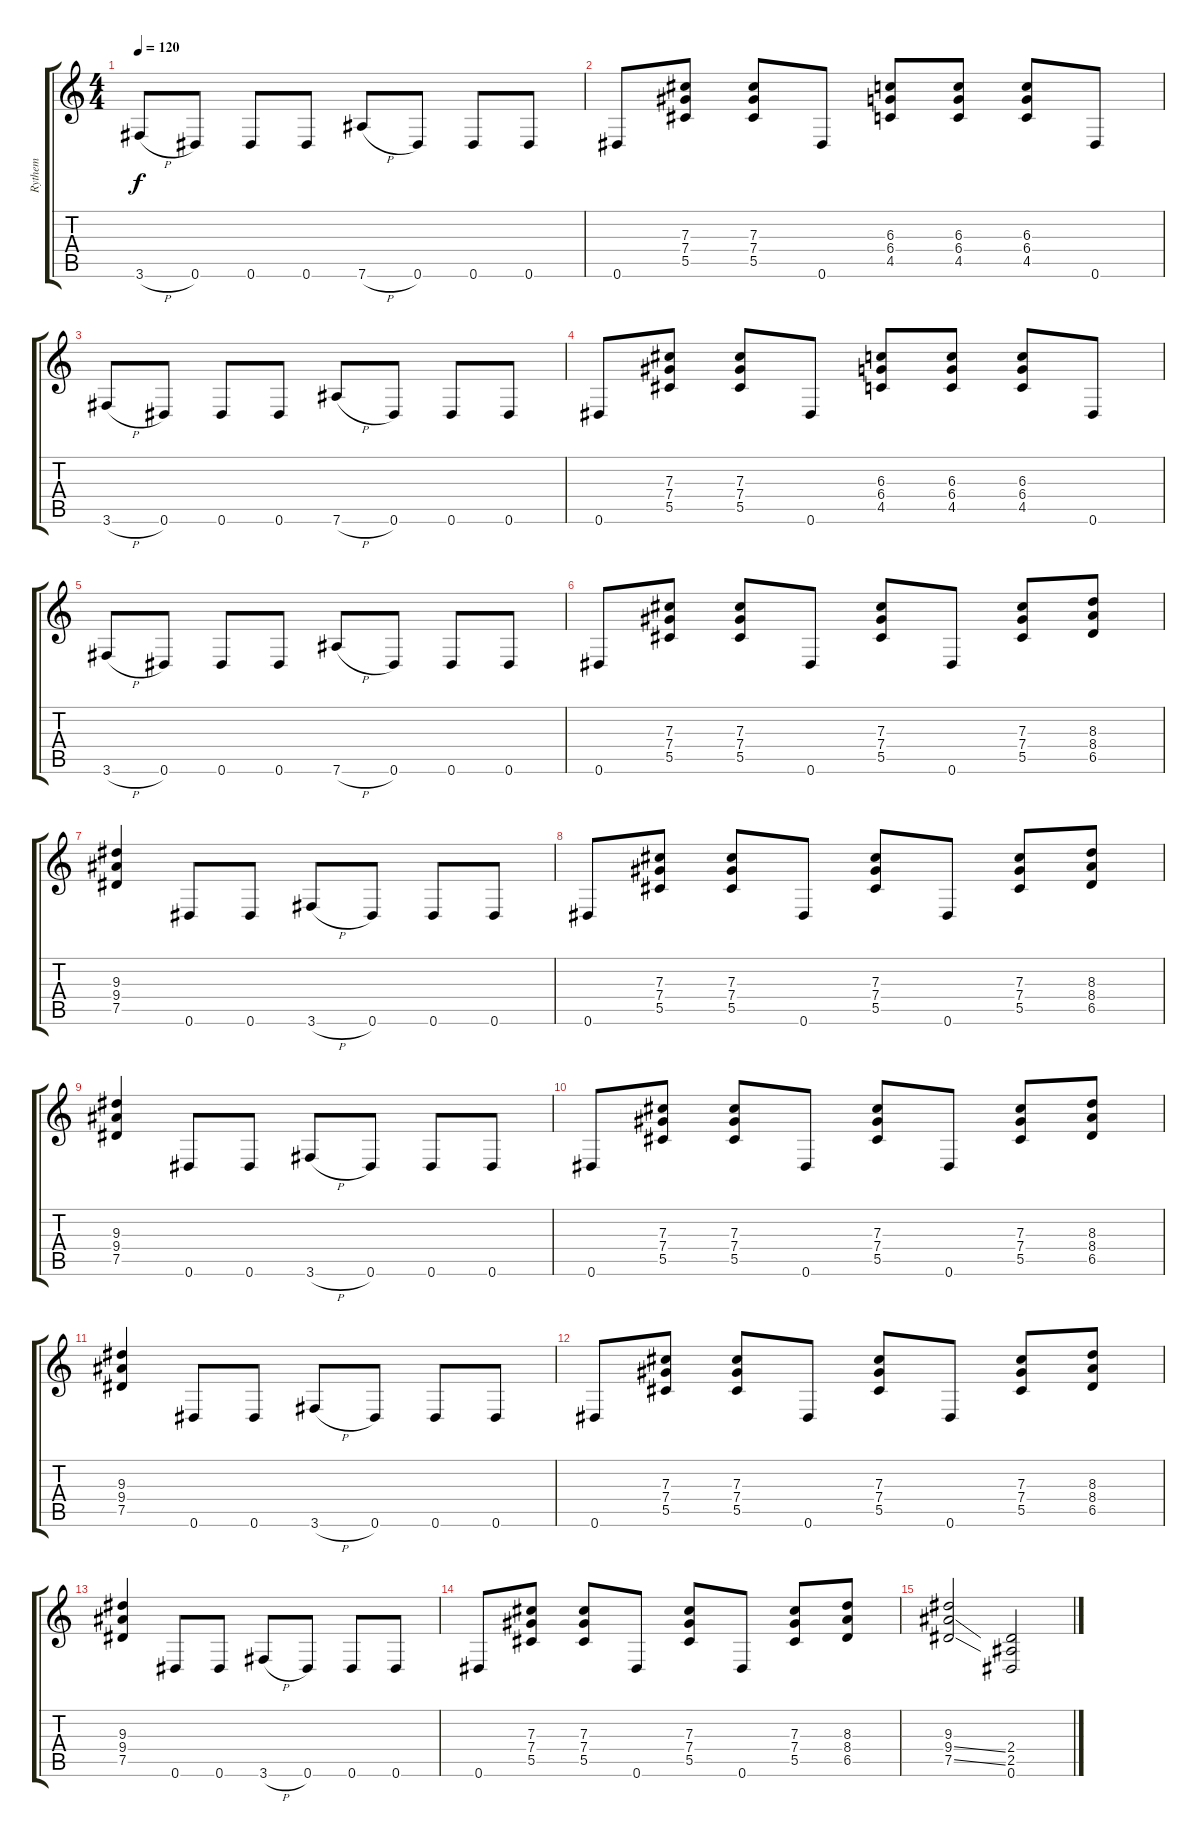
\track ("Rythem" "Rythem") {instrument overdrivenguitar}
\staff {score tabs}
\tuning (Eb4 Bb3 Gb3 Db3 Ab2 Eb2) {hide}
\ts (4 4)
\tempo 120
\clef g2
\ks c
3.6{h}.8{dy f} 0.6.8 0.6.8 0.6.8 7.6{h}.8 0.6.8 0.6.8 0.6.8 |
0.6.8 (7.3 7.4 5.5).8 (7.3 7.4 5.5).8 0.6.8 (6.3 6.4 4.5).8 (6.3 6.4 4.5).8 (6.3 6.4 4.5).8 0.6.8 |
3.6{h}.8 0.6.8 0.6.8 0.6.8 7.6{h}.8 0.6.8 0.6.8 0.6.8 |
0.6.8 (7.3 7.4 5.5).8 (7.3 7.4 5.5).8 0.6.8 (6.3 6.4 4.5).8 (6.3 6.4 4.5).8 (6.3 6.4 4.5).8 0.6.8 |
3.6{h}.8 0.6.8 0.6.8 0.6.8 7.6{h}.8 0.6.8 0.6.8 0.6.8 |
0.6.8 (7.3 7.4 5.5).8 (7.3 7.4 5.5).8 0.6.8 (7.3 7.4 5.5).8 0.6.8 (7.3 7.4 5.5).8 (8.3 8.4 6.5).8 |
(9.3 9.4 7.5).4 0.6.8 0.6.8 3.6{h}.8 0.6.8 0.6.8 0.6.8 |
0.6.8 (7.3 7.4 5.5).8 (7.3 7.4 5.5).8 0.6.8 (7.3 7.4 5.5).8 0.6.8 (7.3 7.4 5.5).8 (8.3 8.4 6.5).8 |
(9.3 9.4 7.5).4 0.6.8 0.6.8 3.6{h}.8 0.6.8 0.6.8 0.6.8 |
0.6.8 (7.3 7.4 5.5).8 (7.3 7.4 5.5).8 0.6.8 (7.3 7.4 5.5).8 0.6.8 (7.3 7.4 5.5).8 (8.3 8.4 6.5).8 |
(9.3 9.4 7.5).4 0.6.8 0.6.8 3.6{h}.8 0.6.8 0.6.8 0.6.8 |
0.6.8 (7.3 7.4 5.5).8 (7.3 7.4 5.5).8 0.6.8 (7.3 7.4 5.5).8 0.6.8 (7.3 7.4 5.5).8 (8.3 8.4 6.5).8 |
(9.3 9.4 7.5).4 0.6.8 0.6.8 3.6{h}.8 0.6.8 0.6.8 0.6.8 |
0.6.8 (7.3 7.4 5.5).8 (7.3 7.4 5.5).8 0.6.8 (7.3 7.4 5.5).8 0.6.8 (7.3 7.4 5.5).8 (8.3 8.4 6.5).8 |
(9.3 9.4{ss} 7.5{ss}).2 (2.4 2.5 0.6).2
